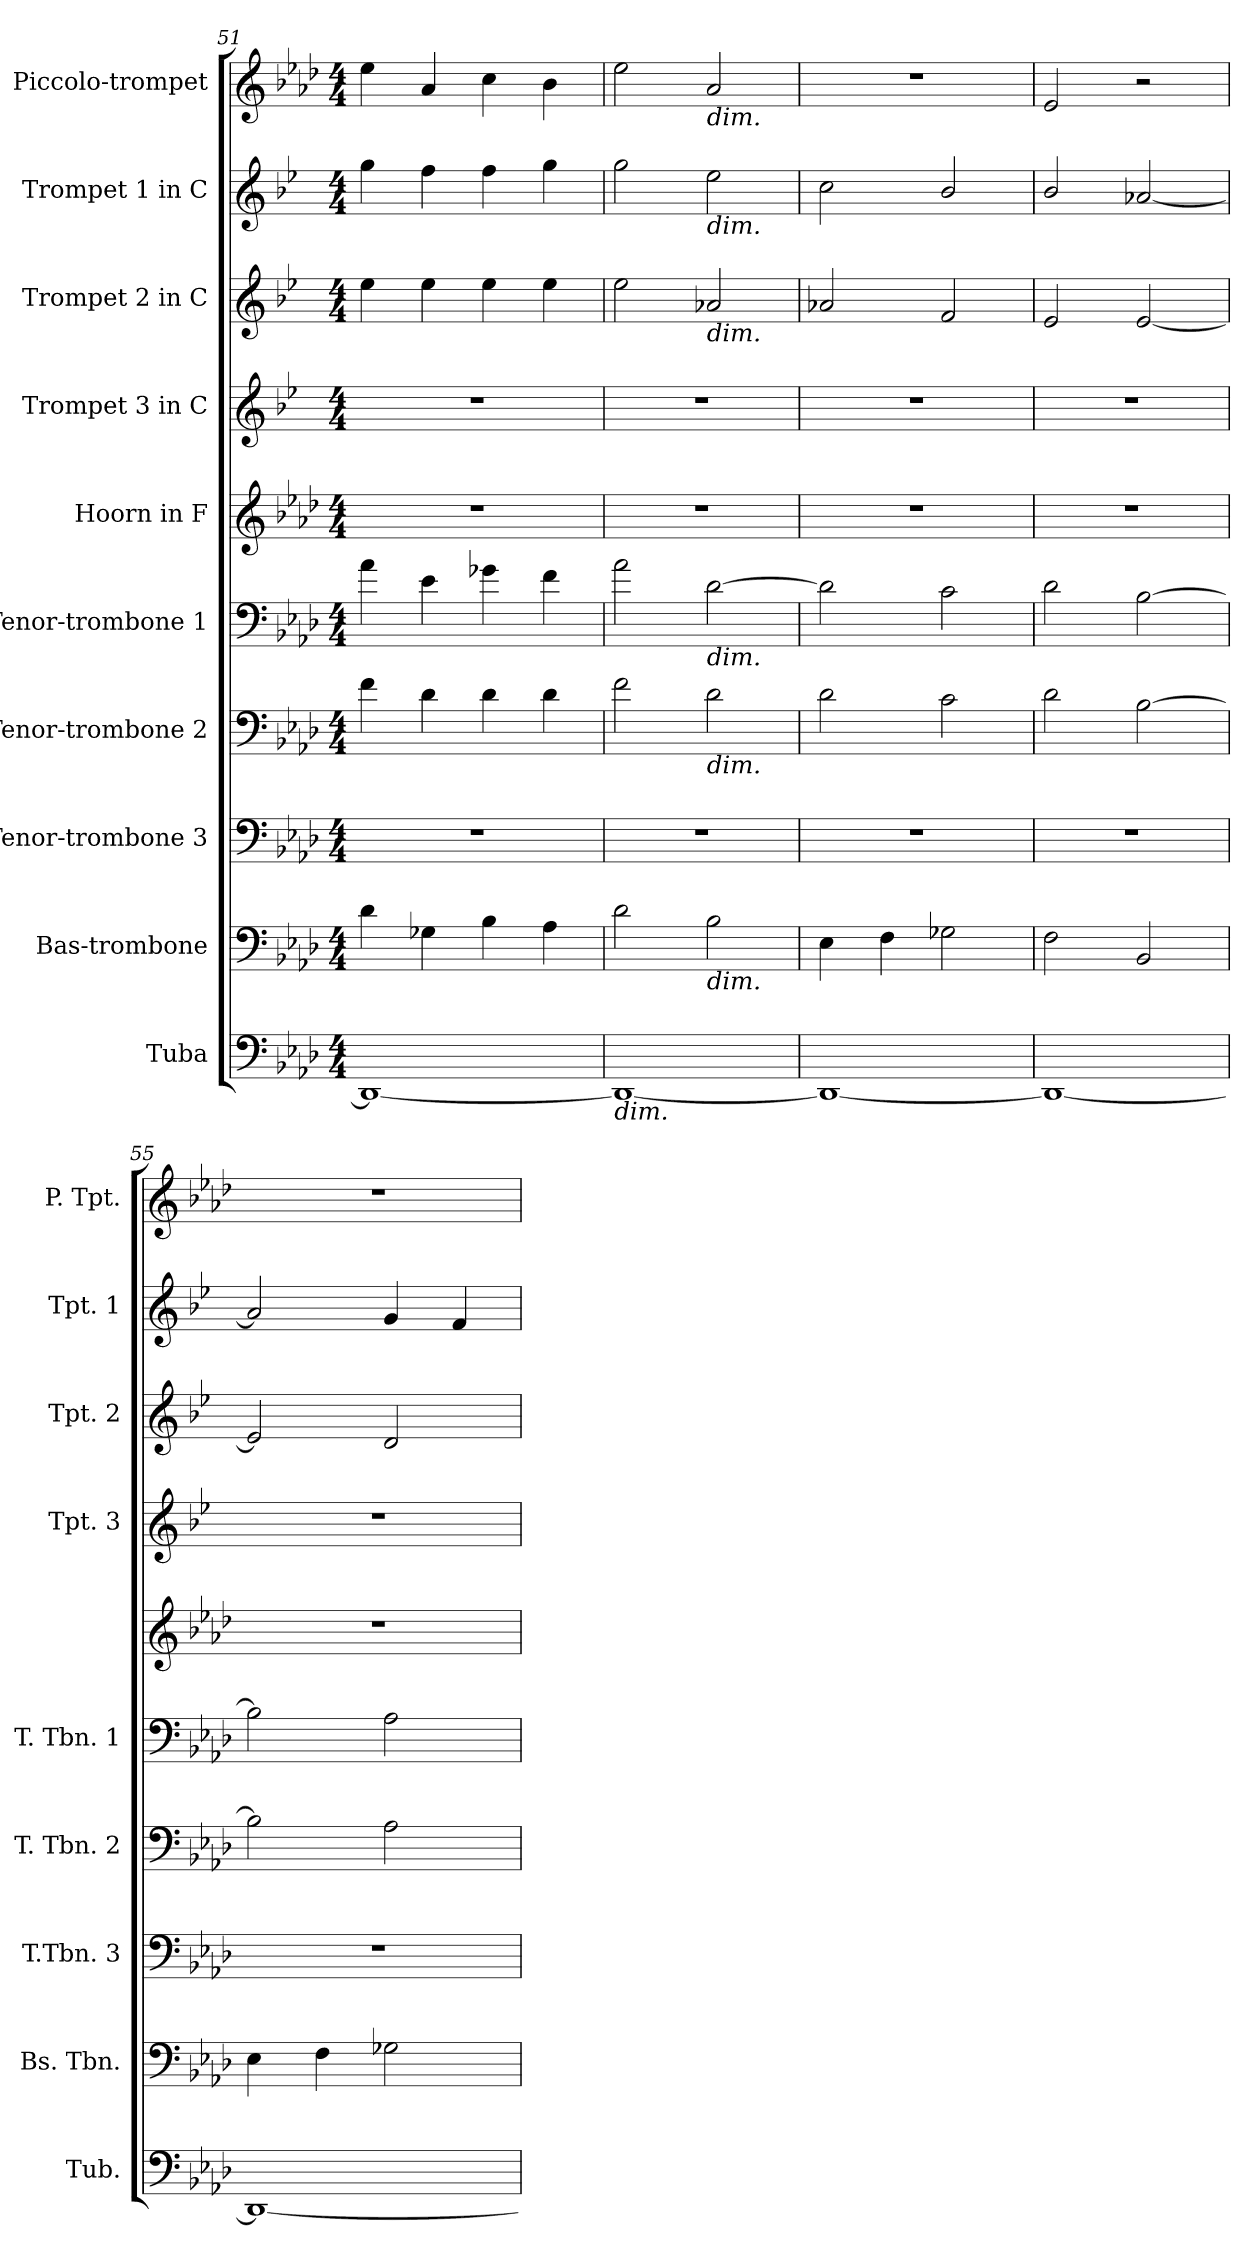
**kern	**kern	**kern	**kern	**kern	**kern	**kern	**kern	**kern	**kern
*part10	*part9	*part8	*part7	*part6	*part5	*part4	*part3	*part2	*part1
*staff10	*staff9	*staff8	*staff7	*staff6	*staff5	*staff4	*staff3	*staff2	*staff1
*I"Tuba	*I"Bas-trombone	*I"Tenor-trombone 3	*I"Tenor-trombone 2	*I"Tenor-trombone 1	*I"Hoorn in F	*I"Trompet 3 in C	*I"Trompet 2 in C	*I"Trompet 1 in C	*I"Piccolo-trompet
*I'Tub.	*I'Bs. Tbn.	*I'T.Tbn. 3	*I'T. Tbn. 2	*I'T. Tbn. 1	*	*I'Tpt. 3	*I'Tpt. 2	*I'Tpt. 1	*I'P. Tpt.
!!LO:PB:g=z
*clefF4	*clefF4	*clefF4	*clefF4	*clefF4	*clefG2	*clefG2	*clefG2	*clefG2	*clefG2
*	*	*	*	*	*ITrd4c7	*ITrd1c2	*ITrd1c2	*ITrd1c2	*ITrd-6c-10
*k[b-e-a-d-]	*k[b-e-a-d-]	*k[b-e-a-d-]	*k[b-e-a-d-]	*k[b-e-a-d-]	*k[b-e-a-d-g-]	*k[b-e-a-d-]	*k[b-e-a-d-]	*k[b-e-a-d-]	*k[b-e-a-d-g-c-]
*M4/4	*M4/4	*M4/4	*M4/4	*M4/4	*M4/4	*M4/4	*M4/4	*M4/4	*M4/4
=51	=51	=51	=51	=51	=51	=51	=51	=51	=51
1DD-_	4d-\	1r	4f\	4a-\	1r	1r	4dd-\	4ff\	4ddd-\
.	4G-X\	.	4d-\	4e-\	.	.	4dd-\	4ee-\	4gg-/
.	4B-\	.	4d-\	4g-X\	.	.	4dd-\	4ee-\	4bb-\
.	4A-\	.	4d-\	4f\	.	.	4dd-\	4ff\	4aa-\
=52	=52	=52	=52	=52	=52	=52	=52	=52	=52
!LO:TX:b:i:t=dim.	!	!	!	!	!	!	!	!	!
1DD-_	2d-\	1r	2f\	2a-\	1r	1r	2dd-\	2ff\	2ddd-\
!	!	!	!	!	!	!	!	!	!LO:TX:b:i:t=dim.
!	!	!	!	!	!	!	!	!LO:TX:b:i:t=dim.	!
!	!	!	!	!	!	!	!LO:TX:b:i:t=dim.	!	!
!	!	!	!	!LO:TX:b:i:t=dim.	!	!	!	!	!
!	!	!	!LO:TX:b:i:t=dim.	!	!	!	!	!	!
!	!LO:TX:b:i:t=dim.	!	!	!	!	!	!	!	!
.	2B-\	.	2d-\	[2d-\	.	.	2g-X/	2dd-\	2gg-/
=53	=53	=53	=53	=53	=53	=53	=53	=53	=53
1DD-_	4E-\	1r	2d-\	2d-\]	1r	1r	2g-X/	2b-\	1r
.	4F\	.	.	.	.	.	.	.	.
.	2G-X\	.	2c\	2c\	.	.	2e-/	2a-/	.
=54	=54	=54	=54	=54	=54	=54	=54	=54	=54
1DD-_	2F\	1r	2d-\	2d-\	1r	1r	2d-/	2a-/	2dd-/
.	2BB-/	.	[2B-\	[2B-\	.	.	[2d-/	[2g-X/	2r
=55	=55	=55	=55	=55	=55	=55	=55	=55	=55
1DD-_	4E-\	1r	2B-\]	2B-\]	1r	1r	2d-/]	2g-/]	1r
.	4F\	.	.	.	.	.	.	.	.
.	2G-X\	.	2A-\	2A-\	.	.	2c/	4f/	.
.	.	.	.	.	.	.	.	4e-/	.
=	=	=	=	=	=	=	=	=	=
*-	*-	*-	*-	*-	*-	*-	*-	*-	*-
